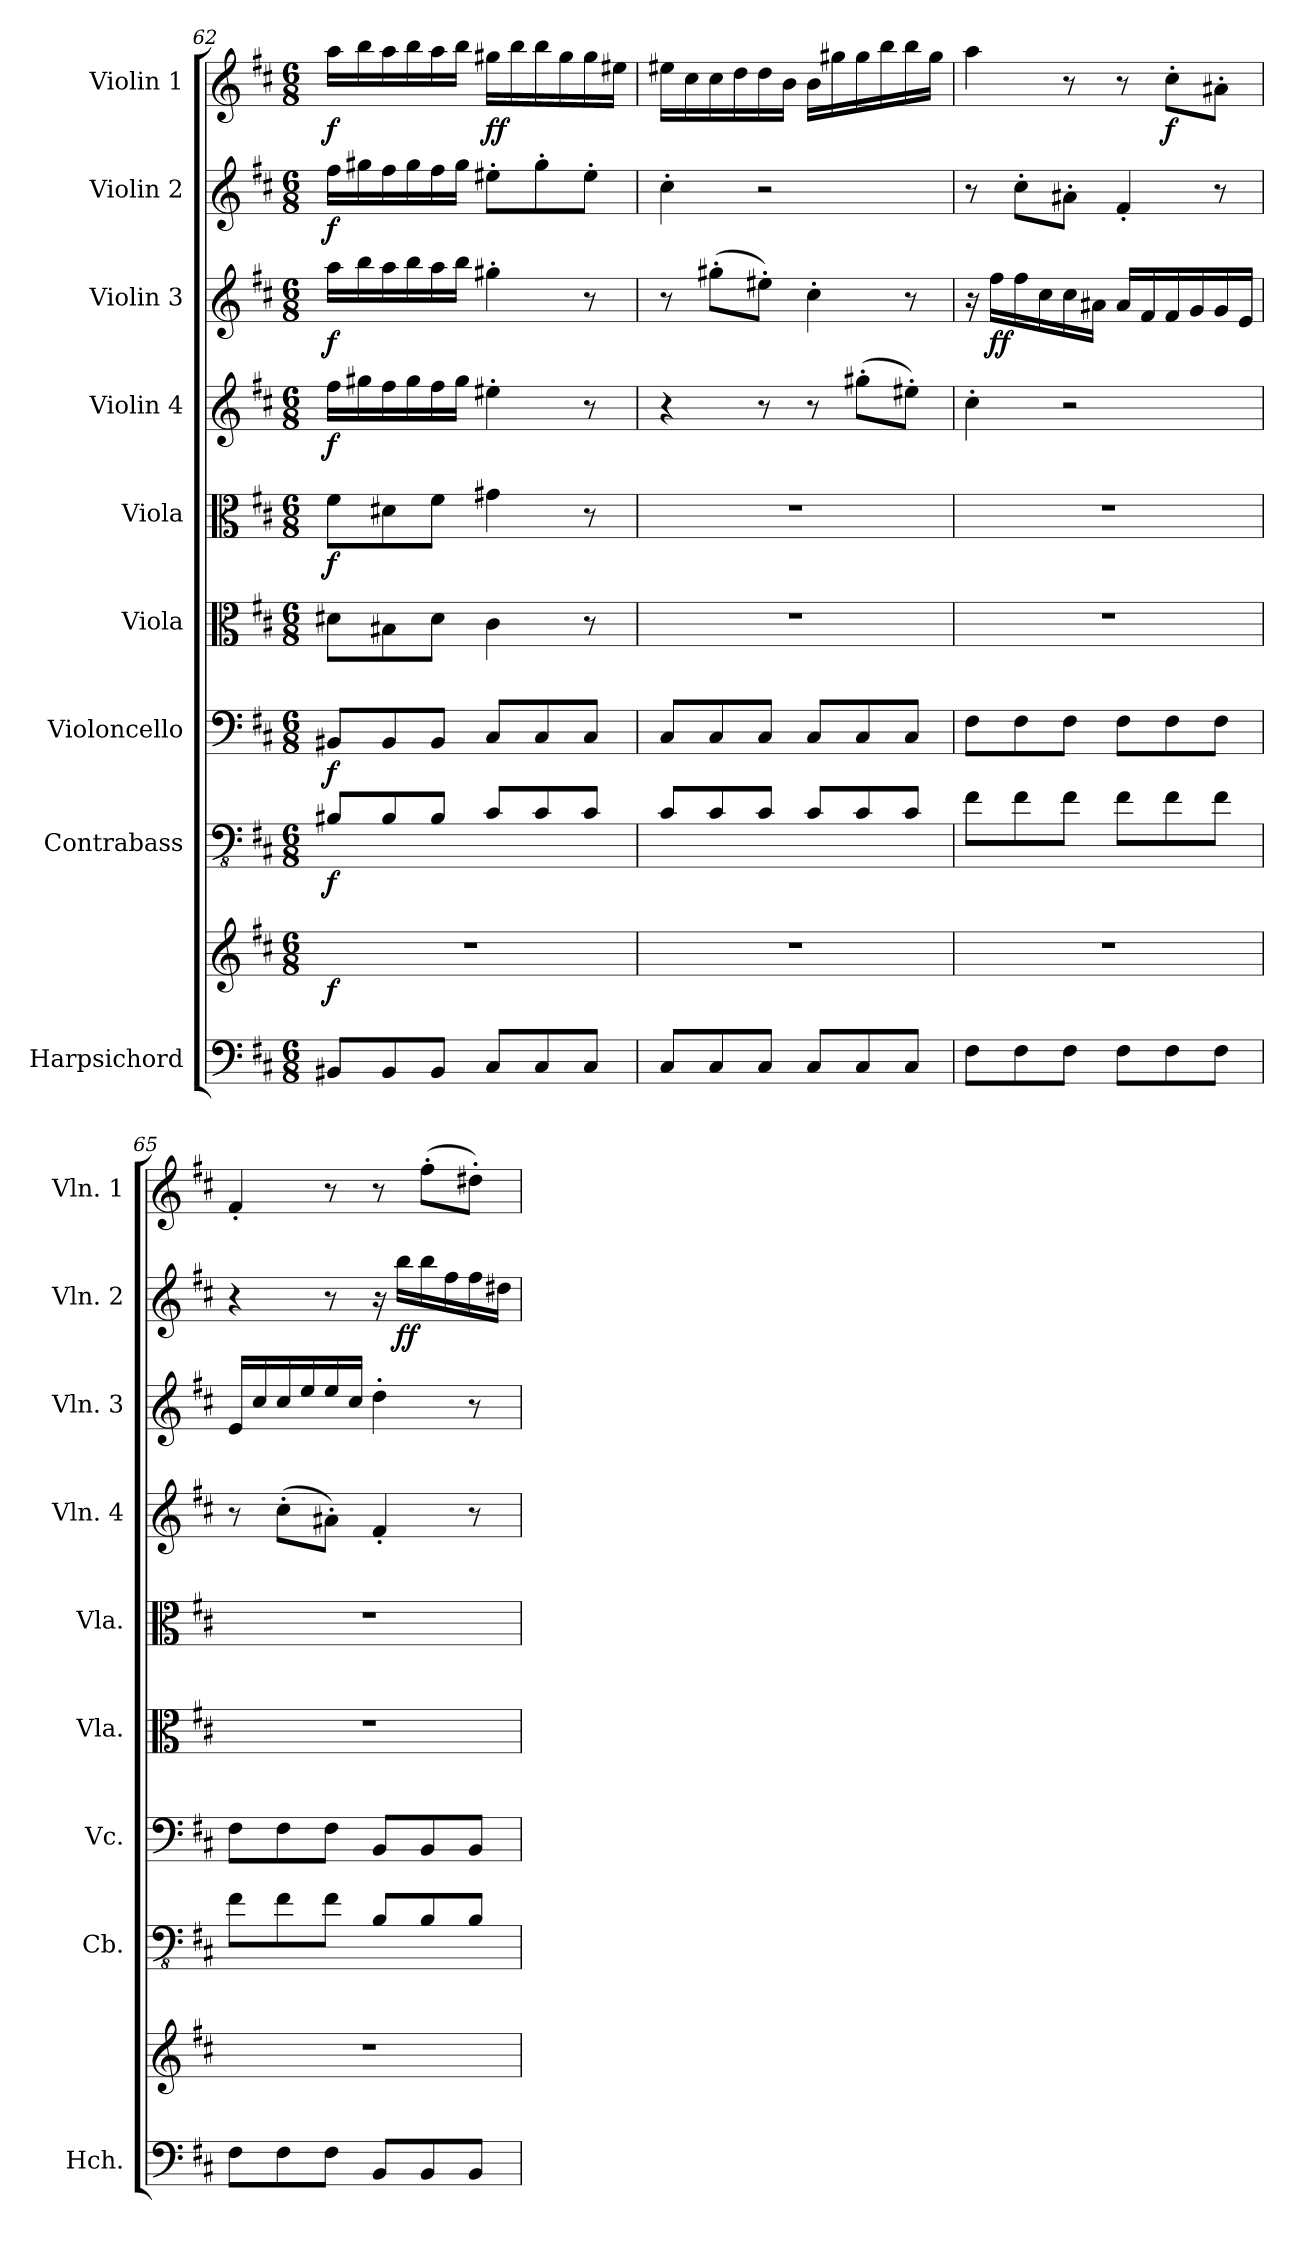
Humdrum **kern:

**kern	**kern	**dynam	**kern	**dynam	**kern	**dynam	**kern	**kern	**dynam	**kern	**dynam	**kern	**dynam	**kern	**dynam	**kern	**dynam
*part9	*part9	*part9	*part8	*part8	*part7	*part7	*part6	*part5	*part5	*part4	*part4	*part3	*part3	*part2	*part2	*part1	*part1
*staff10	*staff9	*staff9/10	*staff8	*staff8	*staff7	*staff7	*staff6	*staff5	*staff5	*staff4	*staff4	*staff3	*staff3	*staff2	*staff2	*staff1	*staff1
*I"Harpsichord	*	*	*I"Contrabass	*	*I"Violoncello	*	*I"Viola	*I"Viola	*	*I"Violin 4	*	*I"Violin 3	*	*I"Violin 2	*	*I"Violin 1	*
*I'Hch.	*	*	*I'Cb.	*	*I'Vc.	*	*I'Vla.	*I'Vla.	*	*I'Vln. 4	*	*I'Vln. 3	*	*I'Vln. 2	*	*I'Vln. 1	*
*clefF4	*clefG2	*	*clefFv4	*	*clefF4	*	*clefC3	*clefC3	*	*clefG2	*	*clefG2	*	*clefG2	*	*clefG2	*
*	*	*	*ITrd7c12	*	*	*	*	*	*	*	*	*	*	*	*	*	*
*k[f#c#]	*k[f#c#]	*	*k[f#c#]	*	*k[f#c#]	*	*k[f#c#]	*k[f#c#]	*	*k[f#c#]	*	*k[f#c#]	*	*k[f#c#]	*	*k[f#c#]	*
*M6/8	*M6/8	*	*M6/8	*	*M6/8	*	*M6/8	*M6/8	*	*M6/8	*	*M6/8	*	*M6/8	*	*M6/8	*
=62	=62	=62	=62	=62	=62	=62	=62	=62	=62	=62	=62	=62	=62	=62	=62	=62	=62
!	!	!LO:DY:b	!	!LO:DY:b	!	!LO:DY:b	!	!	!LO:DY:b	!	!LO:DY:b	!	!LO:DY:b	!	!LO:DY:b	!	!LO:DY:b
8BB#X/L	2.r	f	8BBB#X/L	f	8BB#X/L	f	8d#X\L	8f#\L	f	16ff#\LL	f	16aa\LL	f	16ff#\LL	f	16aa\LL	f
.	.	.	.	.	.	.	.	.	.	16gg#X\	.	16bb\	.	16gg#X\	.	16bb\	.
8BB#/	.	.	8BBB#/	.	8BB#/	.	8B#X\	8d#X\	.	16ff#\	.	16aa\	.	16ff#\	.	16aa\	.
.	.	.	.	.	.	.	.	.	.	16gg#\	.	16bb\	.	16gg#\	.	16bb\	.
8BB#/J	.	.	8BBB#/J	.	8BB#/J	.	8d#\J	8f#\J	.	16ff#\	.	16aa\	.	16ff#\	.	16aa\	.
.	.	.	.	.	.	.	.	.	.	16gg#\JJ	.	16bb\JJ	.	16gg#\JJ	.	16bb\JJ	.
!	!	!	!	!	!	!	!	!	!	!	!	!	!	!	!	!	!LO:DY:b
8C#/L	.	.	8CC#/L	.	8C#/L	.	4c#\	4g#X\	.	4ee#X'\	.	4gg#X'\	.	8ee#X'\L	.	16gg#X\LL	ff
.	.	.	.	.	.	.	.	.	.	.	.	.	.	.	.	16bb\	.
8C#/	.	.	8CC#/	.	8C#/	.	.	.	.	.	.	.	.	8gg#'\	.	16bb\	.
.	.	.	.	.	.	.	.	.	.	.	.	.	.	.	.	16gg#\	.
8C#/J	.	.	8CC#/J	.	8C#/J	.	8r	8r	.	8r	.	8r	.	8ee#'\J	.	16gg#\	.
.	.	.	.	.	.	.	.	.	.	.	.	.	.	.	.	16ee#X\JJ	.
!!LO:PB:g=z
=63	=63	=63	=63	=63	=63	=63	=63	=63	=63	=63	=63	=63	=63	=63	=63	=63	=63
8C#/L	2.r	.	8CC#/L	.	8C#/L	.	2.r	2.r	.	4r	.	8r	.	4cc#'\	.	16ee#X\LL	.
.	.	.	.	.	.	.	.	.	.	.	.	.	.	.	.	16cc#\	.
8C#/	.	.	8CC#/	.	8C#/	.	.	.	.	.	.	(>8gg#X'\L	.	.	.	16cc#\	.
.	.	.	.	.	.	.	.	.	.	.	.	.	.	.	.	16dd\	.
8C#/J	.	.	8CC#/J	.	8C#/J	.	.	.	.	8r	.	8ee#X'\J)	.	2r	.	16dd\	.
.	.	.	.	.	.	.	.	.	.	.	.	.	.	.	.	16b\JJ	.
8C#/L	.	.	8CC#/L	.	8C#/L	.	.	.	.	8r	.	4cc#'\	.	.	.	16b\LL	.
.	.	.	.	.	.	.	.	.	.	.	.	.	.	.	.	16gg#X\	.
8C#/	.	.	8CC#/	.	8C#/	.	.	.	.	(>8gg#X'\L	.	.	.	.	.	16gg#\	.
.	.	.	.	.	.	.	.	.	.	.	.	.	.	.	.	16bb\	.
8C#/J	.	.	8CC#/J	.	8C#/J	.	.	.	.	8ee#X'\J)	.	8r	.	.	.	16bb\	.
.	.	.	.	.	.	.	.	.	.	.	.	.	.	.	.	16gg#\JJ	.
=64	=64	=64	=64	=64	=64	=64	=64	=64	=64	=64	=64	=64	=64	=64	=64	=64	=64
8F#\L	2.r	.	8FF#\L	.	8F#\L	.	2.r	2.r	.	4cc#'\	.	16r	.	8r	.	4aa\	.
!	!	!	!	!	!	!	!	!	!	!	!	!	!LO:DY:b	!	!	!	!
.	.	.	.	.	.	.	.	.	.	.	.	16ff#\LL	ff	.	.	.	.
8F#\	.	.	8FF#\	.	8F#\	.	.	.	.	.	.	16ff#\	.	8cc#'\L	.	.	.
.	.	.	.	.	.	.	.	.	.	.	.	16cc#\	.	.	.	.	.
8F#\J	.	.	8FF#\J	.	8F#\J	.	.	.	.	2r	.	16cc#\	.	8a#X'\J	.	8r	.
.	.	.	.	.	.	.	.	.	.	.	.	16a#X\JJ	.	.	.	.	.
8F#\L	.	.	8FF#\L	.	8F#\L	.	.	.	.	.	.	16a#/LL	.	4f#'/	.	8r	.
.	.	.	.	.	.	.	.	.	.	.	.	16f#/	.	.	.	.	.
!	!	!	!	!	!	!	!	!	!	!	!	!	!	!	!	!	!LO:DY:b
8F#\	.	.	8FF#\	.	8F#\	.	.	.	.	.	.	16f#/	.	.	.	8cc#'\L	f
.	.	.	.	.	.	.	.	.	.	.	.	16g/	.	.	.	.	.
8F#\J	.	.	8FF#\J	.	8F#\J	.	.	.	.	.	.	16g/	.	8r	.	8a#X'\J	.
.	.	.	.	.	.	.	.	.	.	.	.	16e/JJ	.	.	.	.	.
=65	=65	=65	=65	=65	=65	=65	=65	=65	=65	=65	=65	=65	=65	=65	=65	=65	=65
8F#\L	2.r	.	8FF#\L	.	8F#\L	.	2.r	2.r	.	8r	.	16e/LL	.	4r	.	4f#'/	.
.	.	.	.	.	.	.	.	.	.	.	.	16cc#/	.	.	.	.	.
8F#\	.	.	8FF#\	.	8F#\	.	.	.	.	(>8cc#'\L	.	16cc#/	.	.	.	.	.
.	.	.	.	.	.	.	.	.	.	.	.	16ee/	.	.	.	.	.
8F#\J	.	.	8FF#\J	.	8F#\J	.	.	.	.	8a#X'\J)	.	16ee/	.	8r	.	8r	.
.	.	.	.	.	.	.	.	.	.	.	.	16cc#/JJ	.	.	.	.	.
8BB/L	.	.	8BBB/L	.	8BB/L	.	.	.	.	4f#'/	.	4dd'\	.	16r	.	8r	.
!	!	!	!	!	!	!	!	!	!	!	!	!	!	!	!LO:DY:b	!	!
.	.	.	.	.	.	.	.	.	.	.	.	.	.	16bb\LL	ff	.	.
8BB/	.	.	8BBB/	.	8BB/	.	.	.	.	.	.	.	.	16bb\	.	(>8ff#'\L	.
.	.	.	.	.	.	.	.	.	.	.	.	.	.	16ff#\	.	.	.
8BB/J	.	.	8BBB/J	.	8BB/J	.	.	.	.	8r	.	8r	.	16ff#\	.	8dd#X'\J)	.
.	.	.	.	.	.	.	.	.	.	.	.	.	.	16dd#X\JJ	.	.	.
=	=	=	=	=	=	=	=	=	=	=	=	=	=	=	=	=	=
*-	*-	*-	*-	*-	*-	*-	*-	*-	*-	*-	*-	*-	*-	*-	*-	*-	*-
